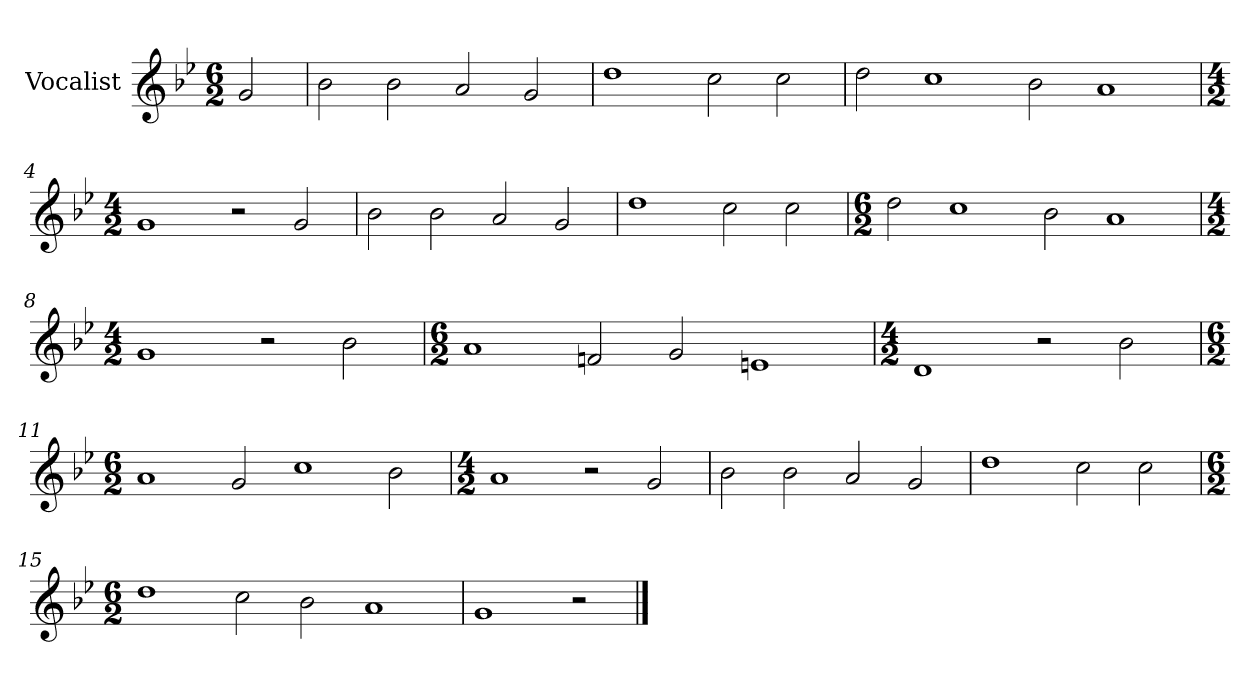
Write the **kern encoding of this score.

**kern
*part1
*staff1
*I"Vocalist
*k[b-e-]
*g:
*M6/2
=
2g
=1
2b-
2b-
2a
2g
=2
1dd
2cc
2cc
=3
2dd
1cc
2b-
1a
=4
*M4/2
1g
2r
2g
=5
2b-
2b-
2a
2g
=6
1dd
2cc
2cc
=7
*M6/2
2dd
1cc
2b-
1a
=8
*M4/2
1g
2r
2b-
=9
*M6/2
1a
2fn
2g
1en
=10
*M4/2
1d
2r
2b-
=11
*M6/2
1a
2g
1cc
2b-
=12
*M4/2
1a
2r
2g
=13
2b-
2b-
2a
2g
=14
1dd
2cc
2cc
=15
*M6/2
1dd
2cc
2b-
1a
=16
1g
2r
==
*-
